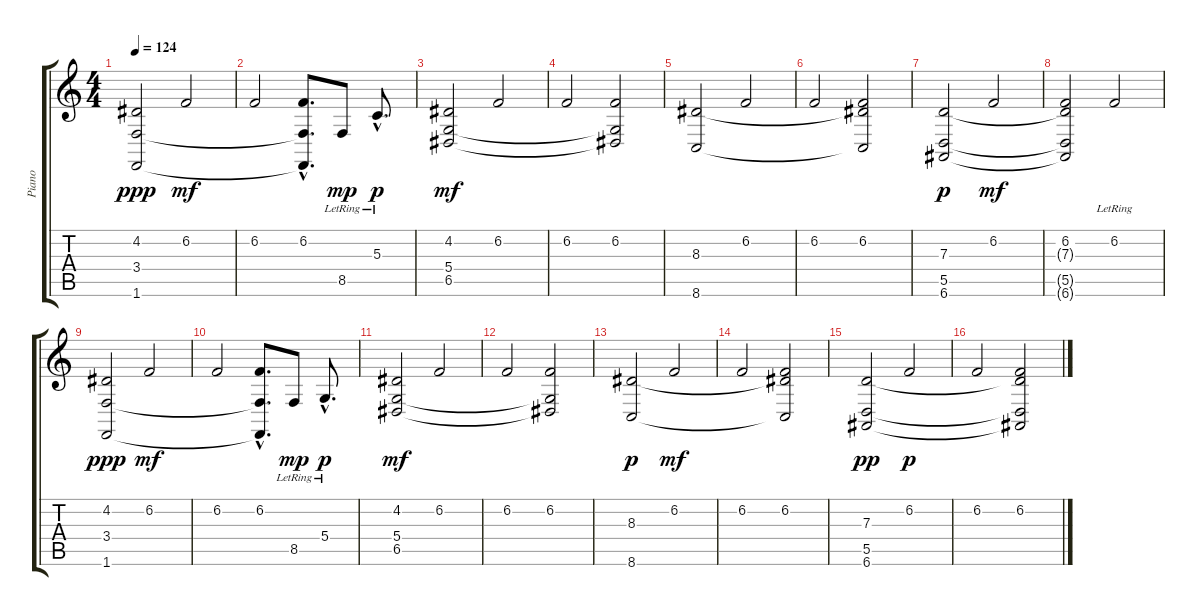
\track ("Piano" "Piano") {instrument brightacousticpiano}
\staff {score tabs}
\tuning (E4 B3 G3 D3 A2 E2) {hide}
\ts (4 4)
\tempo 124
\clef g2
\ks c
(4.2 3.4 1.6).2{dy ppp} 6.2.2{dy mf} |
6.2.2 (6.2{hac} 3.4{hac t} 1.6{hac t}).8{d} 8.5{lr}.8{dy mp} 5.3{hac lr}.8{d dy p} |
(4.2 5.4 6.5).2{dy mf} 6.2.2 |
6.2.2 (6.2 5.4{t} 6.5{t}).2 |
(8.3 8.6).2 6.2.2 |
6.2.2 (6.2 8.3{t} 8.6{t}).2 |
(7.3 5.5 6.6).2{dy p} 6.2.2{dy mf} |
(6.2 7.3{t} 5.5{t} 6.6{t}).2 6.2{lr}.2 |
(4.2 3.4 1.6).2{dy ppp} 6.2.2{dy mf} |
6.2.2 (6.2{hac} 3.4{hac t} 1.6{hac t}).8{d} 8.5{lr}.8{dy mp} 5.4{hac lr}.8{d dy p} |
(4.2 5.4 6.5).2{dy mf} 6.2.2 |
6.2.2 (6.2 5.4{t} 6.5{t}).2 |
(8.3 8.6).2{dy p} 6.2.2{dy mf} |
6.2.2 (6.2 8.3{t} 8.6{t}).2 |
(7.3 5.5 6.6).2{dy pp} 6.2.2{dy p} |
6.2.2 (6.2 7.3{t} 5.5{t} 6.6{t}).2
